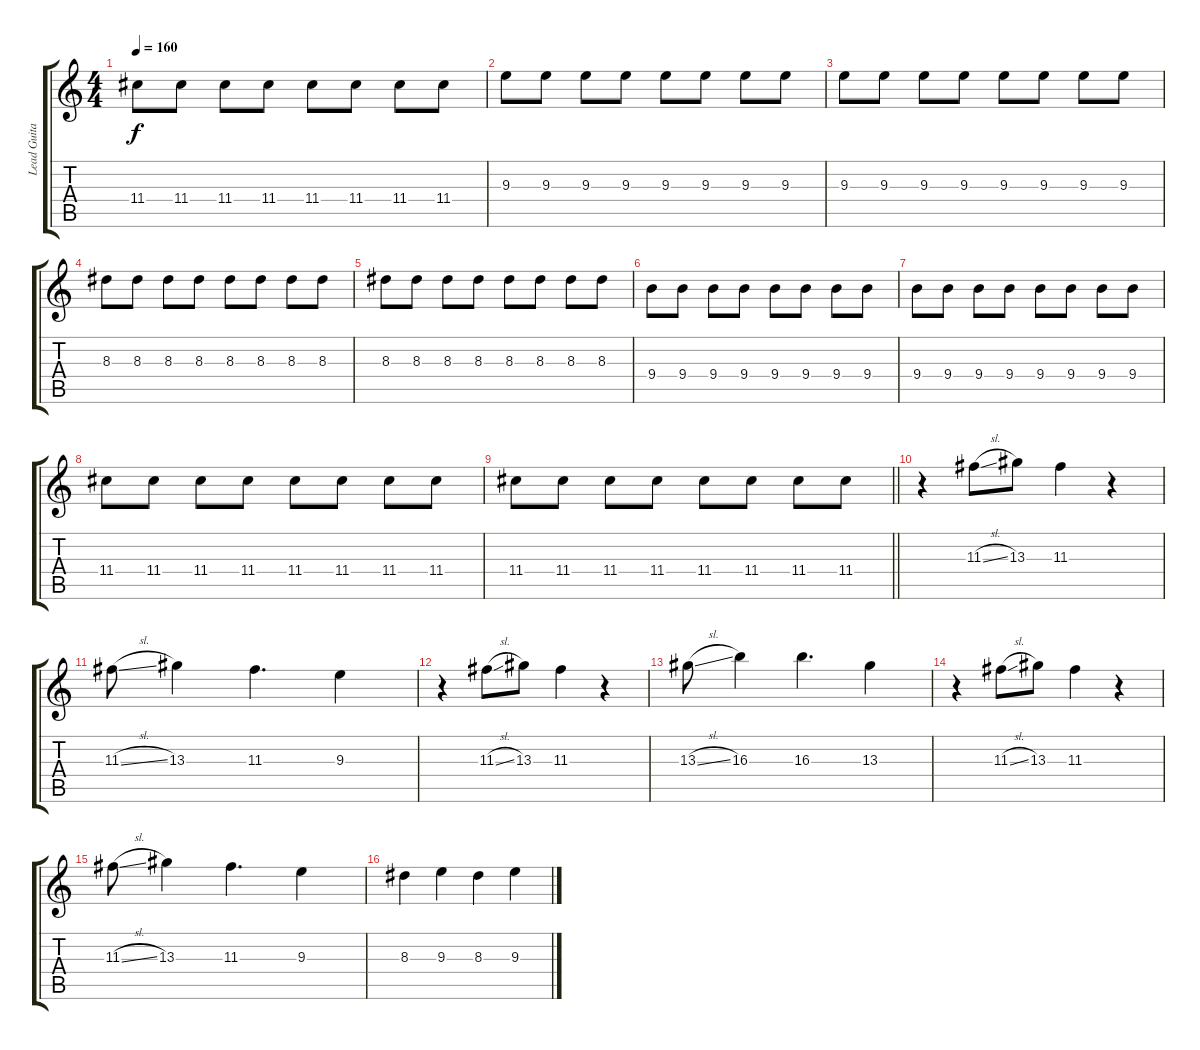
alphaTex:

\track ("Lead Guitar" "Lead Guita") {instrument distortionguitar}
\staff {score tabs}
\tuning (E4 B3 G3 D3 A2 E2) {hide}
\ts (4 4)
\tempo 160
\clef g2
\ks c
11.4.8{dy f} 11.4.8 11.4.8 11.4.8 11.4.8 11.4.8 11.4.8 11.4.8 |
9.3.8 9.3.8 9.3.8 9.3.8 9.3.8 9.3.8 9.3.8 9.3.8 |
9.3.8 9.3.8 9.3.8 9.3.8 9.3.8 9.3.8 9.3.8 9.3.8 |
8.3.8 8.3.8 8.3.8 8.3.8 8.3.8 8.3.8 8.3.8 8.3.8 |
8.3.8 8.3.8 8.3.8 8.3.8 8.3.8 8.3.8 8.3.8 8.3.8 |
9.4.8 9.4.8 9.4.8 9.4.8 9.4.8 9.4.8 9.4.8 9.4.8 |
9.4.8 9.4.8 9.4.8 9.4.8 9.4.8 9.4.8 9.4.8 9.4.8 |
11.4.8 11.4.8 11.4.8 11.4.8 11.4.8 11.4.8 11.4.8 11.4.8 |
\barLineRight lightlight
11.4.8 11.4.8 11.4.8 11.4.8 11.4.8 11.4.8 11.4.8 11.4.8 |
r.4 11.3{sl}.8 13.3.8 11.3.4 r.4 |
11.3{sl}.8 13.3.4 11.3.4{d} 9.3.4 |
r.4 11.3{sl}.8 13.3.8 11.3.4 r.4 |
13.3{sl}.8 16.3.4 16.3.4{d} 13.3.4 |
r.4 11.3{sl}.8 13.3.8 11.3.4 r.4 |
11.3{sl}.8 13.3.4 11.3.4{d} 9.3.4 |
8.3.4 9.3.4 8.3.4 9.3.4
